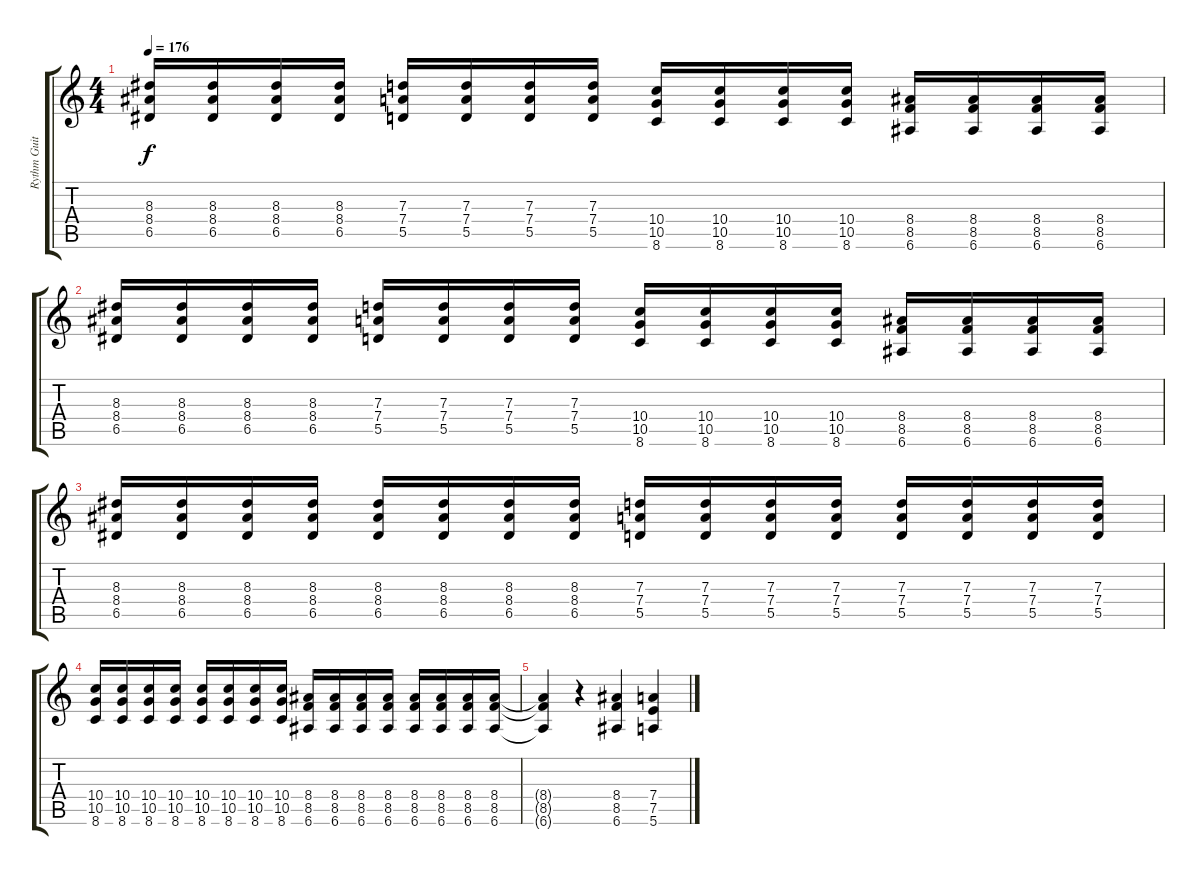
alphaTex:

\track ("Rythm Guitar" "Rythm Guit") {instrument overdrivenguitar}
\staff {score tabs}
\tuning (E4 B3 G3 D3 A2 E2) {hide}
\ts (4 4)
\tempo 176
\clef g2
\ks c
(8.3 8.4 6.5).16{dy f} (8.3 8.4 6.5).16 (8.3 8.4 6.5).16 (8.3 8.4 6.5).16 (7.3 7.4 5.5).16 (7.3 7.4 5.5).16 (7.3 7.4 5.5).16 (7.3 7.4 5.5).16 (10.4 10.5 8.6).16 (10.4 10.5 8.6).16 (10.4 10.5 8.6).16 (10.4 10.5 8.6).16 (8.4 8.5 6.6).16 (8.4 8.5 6.6).16 (8.4 8.5 6.6).16 (8.4 8.5 6.6).16 |
(8.3 8.4 6.5).16 (8.3 8.4 6.5).16 (8.3 8.4 6.5).16 (8.3 8.4 6.5).16 (7.3 7.4 5.5).16 (7.3 7.4 5.5).16 (7.3 7.4 5.5).16 (7.3 7.4 5.5).16 (10.4 10.5 8.6).16 (10.4 10.5 8.6).16 (10.4 10.5 8.6).16 (10.4 10.5 8.6).16 (8.4 8.5 6.6).16 (8.4 8.5 6.6).16 (8.4 8.5 6.6).16 (8.4 8.5 6.6).16 |
(8.3 8.4 6.5).16 (8.3 8.4 6.5).16 (8.3 8.4 6.5).16 (8.3 8.4 6.5).16 (8.3 8.4 6.5).16 (8.3 8.4 6.5).16 (8.3 8.4 6.5).16 (8.3 8.4 6.5).16 (7.3 7.4 5.5).16 (7.3 7.4 5.5).16 (7.3 7.4 5.5).16 (7.3 7.4 5.5).16 (7.3 7.4 5.5).16 (7.3 7.4 5.5).16 (7.3 7.4 5.5).16 (7.3 7.4 5.5).16 |
(10.4 10.5 8.6).16 (10.4 10.5 8.6).16 (10.4 10.5 8.6).16 (10.4 10.5 8.6).16 (10.4 10.5 8.6).16 (10.4 10.5 8.6).16 (10.4 10.5 8.6).16 (10.4 10.5 8.6).16 (8.4 8.5 6.6).16 (8.4 8.5 6.6).16 (8.4 8.5 6.6).16 (8.4 8.5 6.6).16 (8.4 8.5 6.6).16 (8.4 8.5 6.6).16 (8.4 8.5 6.6).16 (8.4 8.5 6.6).16 |
(8.4{t} 8.5{t} 6.6{t}).4 r.4 (8.4 8.5 6.6).4 (7.4 7.5 5.6).4
